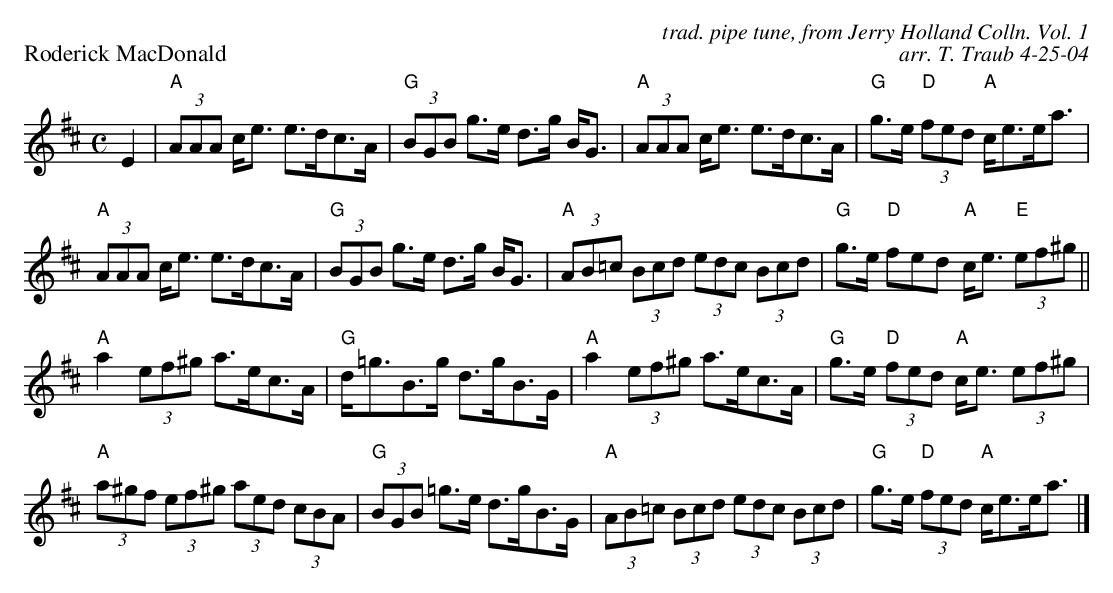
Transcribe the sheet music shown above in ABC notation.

X:1
P: Roderick MacDonald
C: trad. pipe tune, from Jerry Holland Colln. Vol. 1
C: arr. T. Traub 4-25-04
M: C
L: 1/8
K: D
E2|"A"(3AAA c<e e>dc>A|"G"(3BGB g>e d>g B<G|"A"(3AAA c<e e>dc>A|"G"g>e "D"(3fed "A"c<ee<a|
"A"(3AAA c<e e>dc>A|"G"(3BGB g>e d>g B<G|"A"(3AB=c (3Bcd (3edc (3Bcd|"G"g>e "D"fed "A"c<e "E"(3ef^g||
"A"a2 (3ef^g a>ec>A|"G"d<=gB>g d>gB>G|"A"a2 (3ef^g a>ec>A|"G"g>e "D"(3fed "A"c<e (3ef^g|
"A"(3a^gf (3ef^g (3aed (3cBA|"G"(3BGB =g>e d>gB>G|"A"(3AB=c (3Bcd (3edc (3Bcd|"G"g>e "D"(3fed "A"c<ee<a |]
